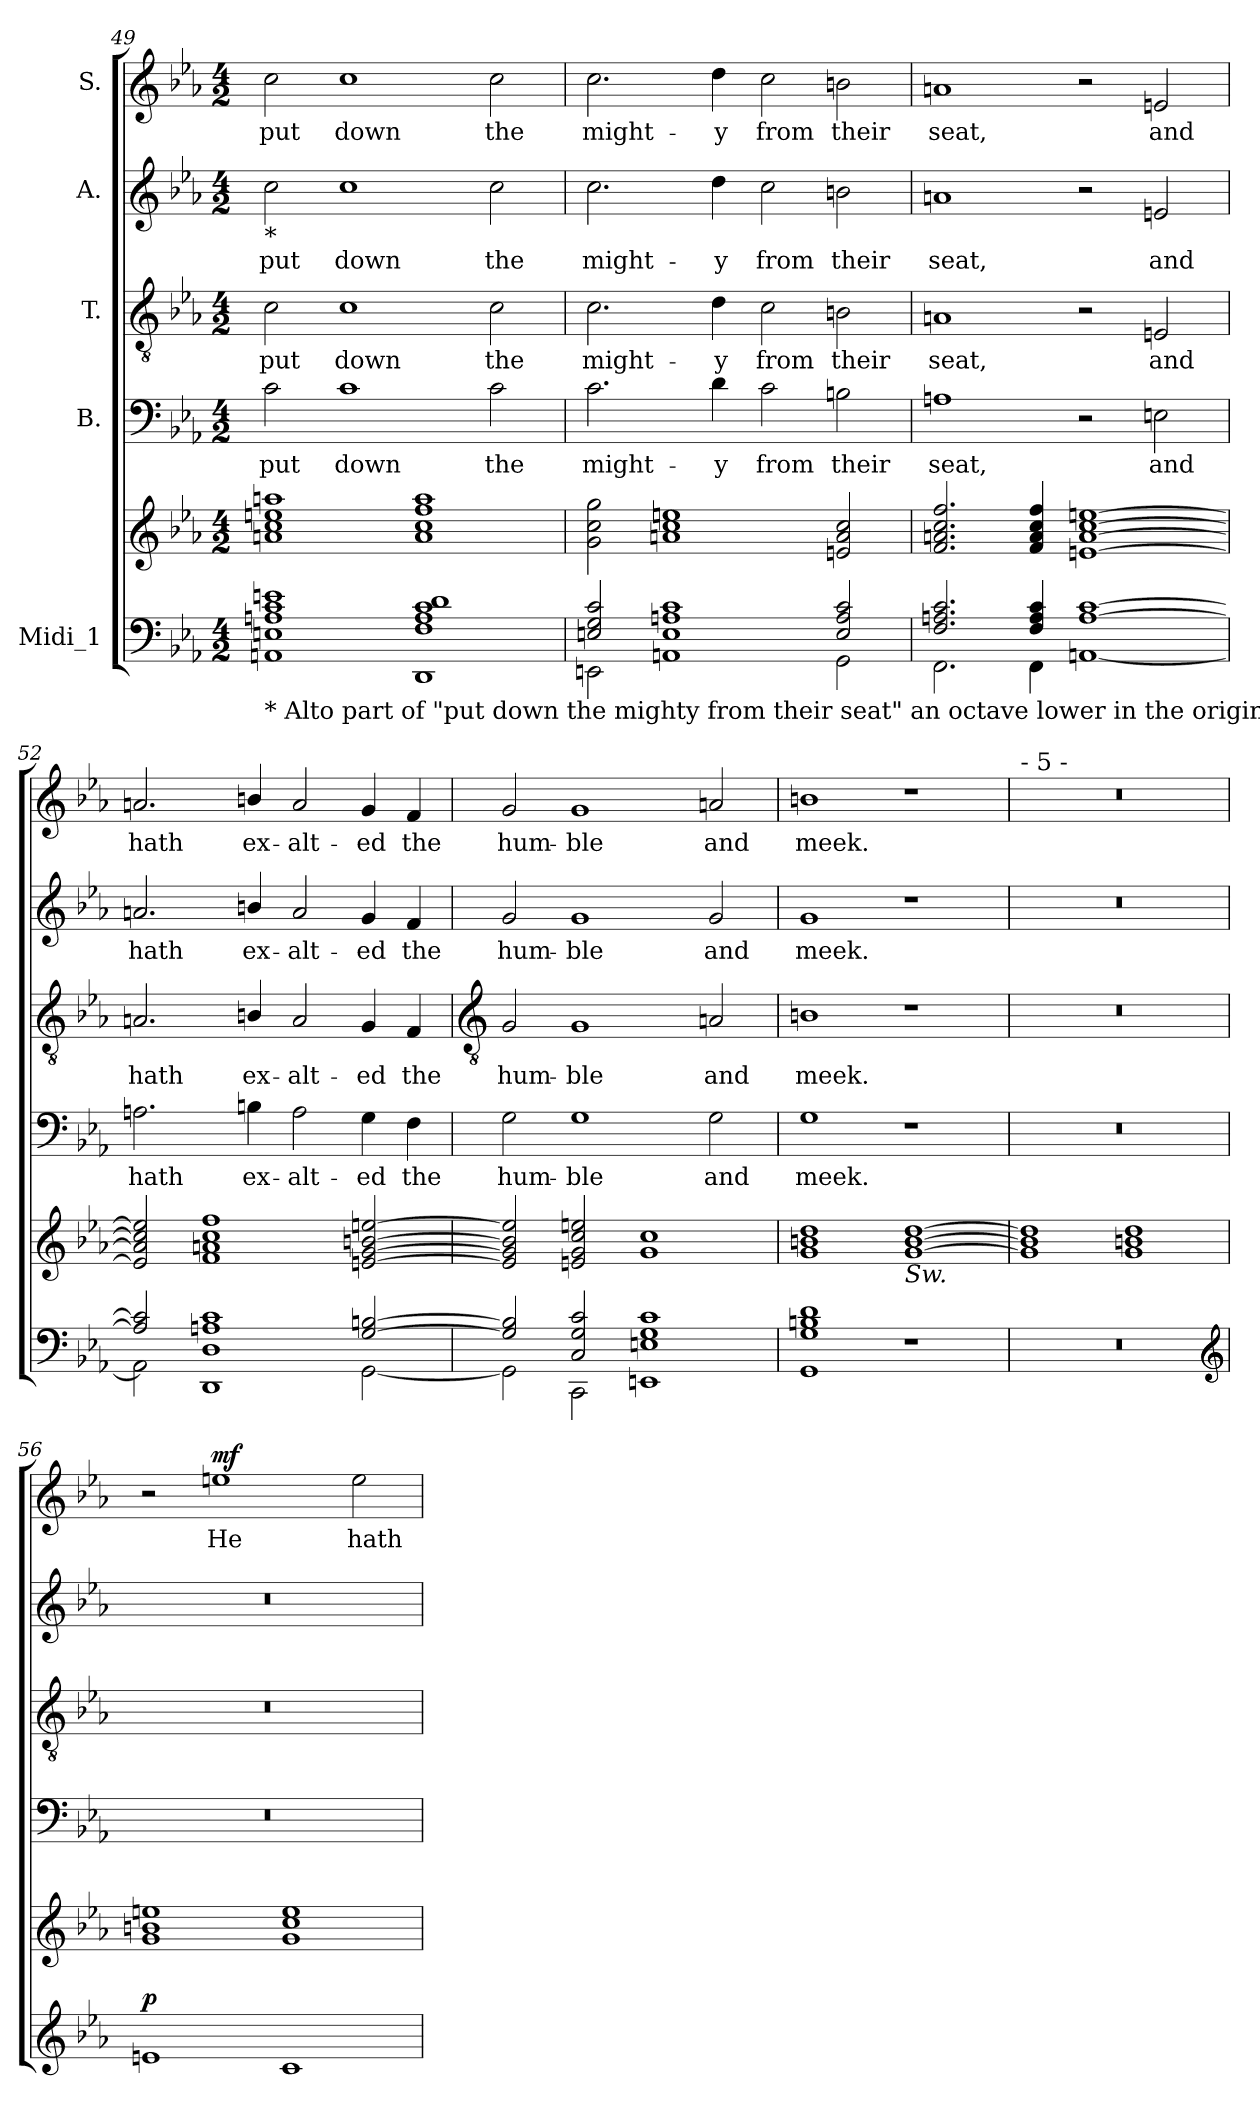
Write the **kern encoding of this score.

**kern	**kern	**dynam	**kern	**text	**kern	**text	**kern	**text	**kern	**text	**dynam
*part5	*part5	*part5	*part4	*part4	*part3	*part3	*part2	*part2	*part1	*part1	*part1
*staff6	*staff5	*staff5/6	*staff4	*staff4	*staff3	*staff3	*staff2	*staff2	*staff1	*staff1	*staff1
*I"Midi_1	*	*	*I"B.	*	*I"T.	*	*I"A.	*	*I"S.	*	*
!!LO:LB:g=z
*clefF4	*clefG2	*	*clefF4	*	*clefGv2	*	*clefG2	*	*clefG2	*	*
*k[b-e-a-]	*k[b-e-a-]	*	*k[b-e-a-]	*	*k[b-e-a-]	*	*k[b-e-a-]	*	*k[b-e-a-]	*	*
*E-:	*E-:	*	*E-:	*	*E-:	*	*E-:	*	*E-:	*	*
*M4/2	*M4/2	*	*M4/2	*	*M4/2	*	*M4/2	*	*M4/2	*	*
=49	=49	=49	=49	=49	=49	=49	=49	=49	=49	=49	=49
*^	*^	*	*	*	*	*	*	*	*	*	*
!	!	!	!	!	!	!	!	!	!LO:TX:b:t=*	!	!	!	!
!LO:TX:b:t=* Alto part of "put down the mighty from their seat" an octave lower in the original score	!	!	!	!	!	!	!	!	!	!	!	!	!
!	!	!	!	!	!	!LO:LY:b	!	!LO:LY:b	!	!LO:LY:b	!	!LO:LY:b	!
1En/ 1An/ 1c/ 1en/	1AA\	1an/ 1cc/ 1een/ 1aan/	0ryy	.	2c	put	2c	put	2cc	put	2cc	put	.
!	!	!	!	!	!	!LO:LY:b	!	!LO:LY:b	!	!LO:LY:b	!	!LO:LY:b	!
.	.	.	.	.	1c	down	1c	down	1cc	down	1cc	down	.
1F/ 1A/ 1c/ 1d/	1DD\	1a/ 1cc/ 1ff/ 1aa/	.	.	.	.	.	.	.	.	.	.	.
!	!	!	!	!	!	!LO:LY:b	!	!LO:LY:b	!	!LO:LY:b	!	!LO:LY:b	!
.	.	.	.	.	2c	the	2c	the	2cc	the	2cc	the	.
=50	=50	=50	=50	=50	=50	=50	=50	=50	=50	=50	=50	=50	=50
!	!	!	!	!	!	!LO:LY:b	!	!LO:LY:b	!	!LO:LY:b	!	!LO:LY:b	!
2En/ 2G/ 2c/	2EEn\	2g\ 2cc\ 2gg\	0ryy	.	2.c	might-	2.c	might-	2.cc	might-	2.cc	might-	.
1E/ 1An/ 1c/	1AAn\	1an/ 1cc/ 1een/	.	.	.	.	.	.	.	.	.	.	.
!	!	!	!	!	!	!LO:LY:b	!	!LO:LY:b	!	!LO:LY:b	!	!LO:LY:b	!
.	.	.	.	.	4d	-y	4d	-y	4dd	-y	4dd	-y	.
!	!	!	!	!	!	!LO:LY:b	!	!LO:LY:b	!	!LO:LY:b	!	!LO:LY:b	!
.	.	.	.	.	2c	from	2c	from	2cc	from	2cc	from	.
!	!	!	!	!	!	!LO:LY:b	!	!LO:LY:b	!	!LO:LY:b	!	!LO:LY:b	!
2E/ 2A/ 2c/	2GG\	2en/ 2a/ 2cc/	.	.	2Bn	their	2Bn	their	2bn	their	2bn	their	.
=51	=51	=51	=51	=51	=51	=51	=51	=51	=51	=51	=51	=51	=51
!	!	!	!	!	!	!LO:LY:b	!	!LO:LY:b	!	!LO:LY:b	!	!LO:LY:b	!
2.F/ 2.An/ 2.c/	2.FF\	2.f/ 2.an/ 2.cc/ 2.ff/	0ryy	.	1An	seat,	1An	seat,	1an	seat,	1an	seat,	.
4F/ 4A/ 4c/	4FF\	4f/ 4a/ 4cc/ 4ff/	.	.	.	.	.	.	.	.	.	.	.
[1A/ [1c/	[1AAn\	[1en/ [1a/ [1cc/ [1een/	.	.	2r	.	2r	.	2r	.	2r	.	.
!	!	!	!	!	!	!LO:LY:b	!	!LO:LY:b	!	!LO:LY:b	!	!LO:LY:b	!
.	.	.	.	.	2En	and	2En	and	2en	and	2en	and	.
=52	=52	=52	=52	=52	=52	=52	=52	=52	=52	=52	=52	=52	=52
!	!	!	!	!	!	!LO:LY:b	!	!LO:LY:b	!	!LO:LY:b	!	!LO:LY:b	!
2A/] 2c/]	2AA\]	2e/] 2a/] 2cc/] 2ee/]	0ryy	.	2.An	hath	2.An	hath	2.an	hath	2.an	hath	.
1D/ 1A/ 1c/	1DD\	1f/ 1a/ 1cc/ 1ff/	.	.	.	.	.	.	.	.	.	.	.
!	!	!	!	!	!	!LO:LY:b	!	!LO:LY:b	!	!LO:LY:b	!	!LO:LY:b	!
.	.	.	.	.	4Bn	ex-	4Bn/	ex-	4bn/	ex-	4bn/	ex-	.
!	!	!	!	!	!	!LO:LY:b	!	!LO:LY:b	!	!LO:LY:b	!	!LO:LY:b	!
.	.	.	.	.	2A	-alt-	2A	-alt-	2a	-alt-	2a	-alt-	.
!	!	!	!	!	!	!LO:LY:b	!	!LO:LY:b	!	!LO:LY:b	!	!LO:LY:b	!
[2G/ [2Bn/	[2GG\	[2e/ [2g/ [2bn/ [2ee/	.	.	4G	-ed	4G	-ed	4g	-ed	4g	-ed	.
!	!	!	!	!	!	!LO:LY:b	!	!LO:LY:b	!	!LO:LY:b	!	!LO:LY:b	!
.	.	.	.	.	4F	the	4F	the	4f	the	4f	the	.
!!LO:LB:g=z
=53	=53	=53	=53	=53	=53	=53	=53	=53	=53	=53	=53	=53	=53
*	*	*	*	*	*	*	*clefGv2	*	*	*	*	*	*
!	!	!	!	!	!	!LO:LY:b	!	!LO:LY:b	!	!LO:LY:b	!	!LO:LY:b	!
2G/] 2B/]	2GG\]	2e/] 2g/] 2b/] 2ee/]	0ryy	.	2G	hum-	2G	hum-	2g	hum-	2g	hum-	.
!	!	!	!	!	!	!LO:LY:b	!	!LO:LY:b	!	!LO:LY:b	!	!LO:LY:b	!
2C/ 2G/ 2c/	2CC\	2e/ 2g/ 2cc/ 2ee/	.	.	1G	-ble	1G	-ble	1g	-ble	1g	-ble	.
1En/ 1G/ 1c/	1EEn\	1g/ 1cc/	.	.	.	.	.	.	.	.	.	.	.
!	!	!	!	!	!	!LO:LY:b	!	!LO:LY:b	!	!LO:LY:b	!	!LO:LY:b	!
.	.	.	.	.	2G	and	2An	and	2g	and	2an	and	.
=54	=54	=54	=54	=54	=54	=54	=54	=54	=54	=54	=54	=54	=54
!	!	!	!	!	!	!LO:LY:b	!	!LO:LY:b	!	!LO:LY:b	!	!LO:LY:b	!
1G/ 1Bn/ 1d/	1GG\	1g/ 1bn/ 1dd/	0ryy	.	1G	meek.	1Bn	meek.	1g	meek.	1bn	meek.	.
!	!	!LO:TX:b:i:t=Sw.	!	!	!	!	!	!	!	!	!	!	!
1r	1ryy	[1g/ [1b/ [1dd/	.	.	1r	.	1r	.	1r	.	1r	.	.
=55	=55	=55	=55	=55	=55	=55	=55	=55	=55	=55	=55	=55	=55
!	!	!	!	!	!	!	!	!	!	!	!LO:TX:a:t=- 5 -	!	!
!	!	!	!	!LO:HP:b	!	!	!	!	!	!	!	!	!
0r	0ryy	1g/] 1b/] 1dd/]	0ryy	>	0r	.	0r	.	0r	.	0r	.	.
.	.	1g/ 1b/ 1dd/	.	.	.	.	.	.	.	.	.	.	.
*v	*v	*	*	*	*	*	*	*	*	*	*	*	*
*	*v	*v	*	*	*	*	*	*	*	*	*	*
*clefG2	*	*	*	*	*	*	*	*	*	*	*
.	.	]	.	.	.	.	.	.	.	.	.
=56	=56	=56	=56	=56	=56	=56	=56	=56	=56	=56	=56
*^	*^	*	*	*	*	*	*	*	*	*	*
!	!	!	!	!LO:DY:a=2	!	!	!	!	!	!	!	!	!
1en/	0ryy	1g/ 1bn/ 1een/	0ryy	p	0r	.	0r	.	0r	.	2r	.	.
!	!	!	!	!	!	!	!	!	!	!	!	!LO:LY:b	!LO:DY:a
.	.	.	.	.	.	.	.	.	.	.	1een	He	mf
1c/	.	1g/ 1cc/ 1ee/	.	.	.	.	.	.	.	.	.	.	.
!	!	!	!	!	!	!	!	!	!	!	!	!LO:LY:b	!
.	.	.	.	.	.	.	.	.	.	.	2ee	hath	.
*v	*v	*	*	*	*	*	*	*	*	*	*	*	*
*	*v	*v	*	*	*	*	*	*	*	*	*	*
=	=	=	=	=	=	=	=	=	=	=	=
*-	*-	*-	*-	*-	*-	*-	*-	*-	*-	*-	*-
